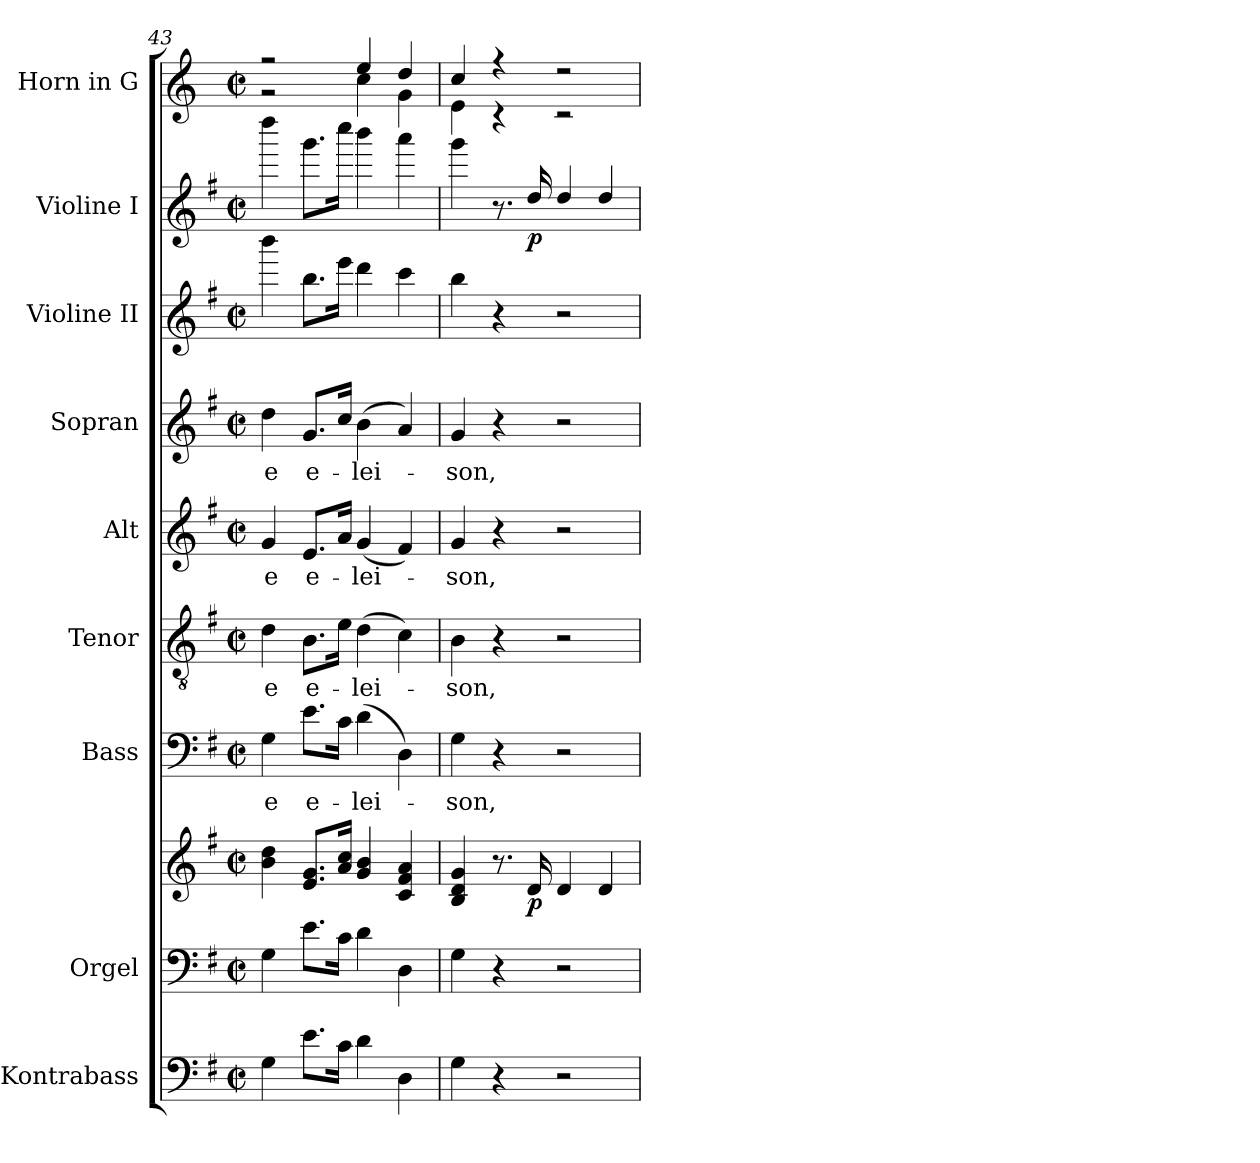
**kern	**kern	**kern	**dynam	**kern	**text	**kern	**text	**kern	**text	**kern	**text	**kern	**kern	**dynam	**kern
*part9	*part8	*part8	*part8	*part7	*part7	*part6	*part6	*part5	*part5	*part4	*part4	*part3	*part2	*part2	*part1
*staff10	*staff9	*staff8	*staff8/9	*staff7	*staff7	*staff6	*staff6	*staff5	*staff5	*staff4	*staff4	*staff3	*staff2	*staff2	*staff1
*I"Kontrabass	*I"Orgel	*	*	*I"Bass	*	*I"Tenor	*	*I"Alt	*	*I"Sopran	*	*I"Violine II	*I"Violine I	*	*I"Horn in G
*I'Kb.	*I'Org.	*	*	*I'B	*	*I'T	*	*I'A	*	*I'S	*	*I'Vl. II	*I'Vl. I	*	*I'Hrn.
*clefF4	*clefF4	*clefG2	*	*clefF4	*	*clefGv2	*	*clefG2	*	*clefG2	*	*clefG2	*clefG2	*	*clefG2
*ITrd7c12	*	*	*	*	*	*	*	*	*	*	*	*ITrd7c12	*ITrd7c12	*	*ITrd3c5
*k[f#]	*k[f#]	*k[f#]	*	*k[f#]	*	*k[f#]	*	*k[f#]	*	*k[f#]	*	*k[f#]	*k[f#]	*	*k[f#]
*G:	*G:	*G:	*	*G:	*	*G:	*	*G:	*	*G:	*	*G:	*G:	*	*G:
*M2/2	*M2/2	*M2/2	*	*M2/2	*	*M2/2	*	*M2/2	*	*M2/2	*	*M2/2	*M2/2	*	*M2/2
*met(c|)	*met(c|)	*met(c|)	*	*met(c|)	*	*met(c|)	*	*met(c|)	*	*met(c|)	*	*met(c|)	*met(c|)	*	*met(c|)
=43	=43	=43	=43	=43	=43	=43	=43	=43	=43	=43	=43	=43	=43	=43	=43
!	!	!	!	!	!LO:LY:b	!	!LO:LY:b	!	!LO:LY:b	!	!LO:LY:b	!	!	!	!
*	*	*	*	*	*	*	*	*	*	*	*	*	*	*	*^
4GG\	4G\	4b\ 4dd\	.	4G\	-e	4d\	-e	4g/	-e	4dd\	-e	4bb\	4ddd\	.	2r	2r
!	!	!	!	!	!LO:LY:b	!	!LO:LY:b	!	!LO:LY:b	!	!LO:LY:b	!	!	!	!	!
8.E\L	8.e\L	8.e/ 8.g/L	.	8.e\L	e-	8.B\L	e-	8.e/L	e-	8.g/L	e-	8.b\L	8.gg\L	.	.	.
16C\Jk	16c\Jk	16a/ 16cc/Jk	.	16c\Jk	.	16e\Jk	.	16a/Jk	.	16cc/Jk	.	16ee\Jk	16ccc\Jk	.	.	.
!	!	!	!	!	!LO:LY:b	!	!LO:LY:b	!	!LO:LY:b	!	!LO:LY:b	!	!	!	!	!
4D\	4d\	4g/ 4b/	.	(>4d\	-lei-	(>4d\	-lei-	(<4g/	-lei-	(>4b\	-lei-	4dd\	4bb\	.	4b/	4g\
4DD\	4D\	4c/ 4f#/ 4a/	.	4D\)	.	4c\)	.	4f#/)	.	4a/)	.	4cc\	4aa\	.	4a/	4d\
!!LO:PB:g=z	!!
=44	=44	=44	=44	=44	=44	=44	=44	=44	=44	=44	=44	=44	=44	=44	=44	=44
!	!	!	!	!	!LO:LY:b	!	!LO:LY:b	!	!LO:LY:b	!	!LO:LY:b	!	!	!	!	!
4GG\	4G\	4B/ 4d/ 4g/	.	4G\	-son,	4B\	-son,	4g/	-son,	4g/	-son,	4b\	4gg\	.	4g/	4B\
4r	4r	8.r	.	4r	.	4r	.	4r	.	4r	.	4r	8.r	.	4r	4r
!	!	!	!LO:DY:b	!	!	!	!	!	!	!	!	!	!	!LO:DY:b	!	!
.	.	16d/	p	.	.	.	.	.	.	.	.	.	16d/	p	.	.
2r	2r	4d/	.	2r	.	2r	.	2r	.	2r	.	2r	4d/	.	2r	2r
.	.	4d/	.	.	.	.	.	.	.	.	.	.	4d/	.	.	.
*	*	*	*	*	*	*	*	*	*	*	*	*	*	*	*v	*v
=	=	=	=	=	=	=	=	=	=	=	=	=	=	=	=
*-	*-	*-	*-	*-	*-	*-	*-	*-	*-	*-	*-	*-	*-	*-	*-
